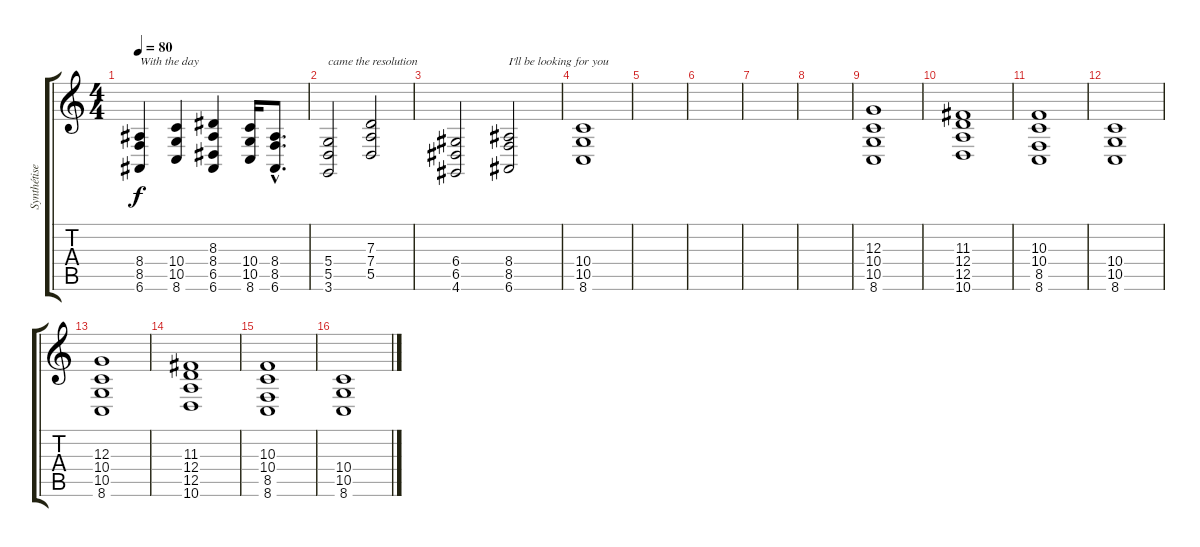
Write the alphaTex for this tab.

\track ("Synthétiseur" "Synthétise") {instrument drawbarorgan}
\staff {score tabs}
\tuning (E4 B3 G3 D3 A2 E2) {hide}
\ts (4 4)
\tempo 80
\clef g2
\ks c
(8.4 8.5 6.6).4{txt "With the day" dy f} (10.4 10.5 8.6).4 (8.3 8.4 6.5 6.6).4 (10.4 10.5 8.6).16 (8.4{hac} 8.5{hac} 6.6{hac}).8{d} |
(5.4 5.5 3.6).2{txt "came the resolution"} (7.3 7.4 5.5).2 |
(6.4 6.5 4.6).2 (8.4 8.5 6.6).2{txt "I'll be looking for you"} |
(10.4 10.5 8.6).1 |
|
|
|
|
(12.3 10.4 10.5 8.6).1 |
(11.3 12.4 12.5 10.6).1 |
(10.3 10.4 8.5 8.6).1 |
(10.4 10.5 8.6).1 |
(12.3 10.4 10.5 8.6).1 |
(11.3 12.4 12.5 10.6).1 |
(10.3 10.4 8.5 8.6).1 |
(10.4 10.5 8.6).1
